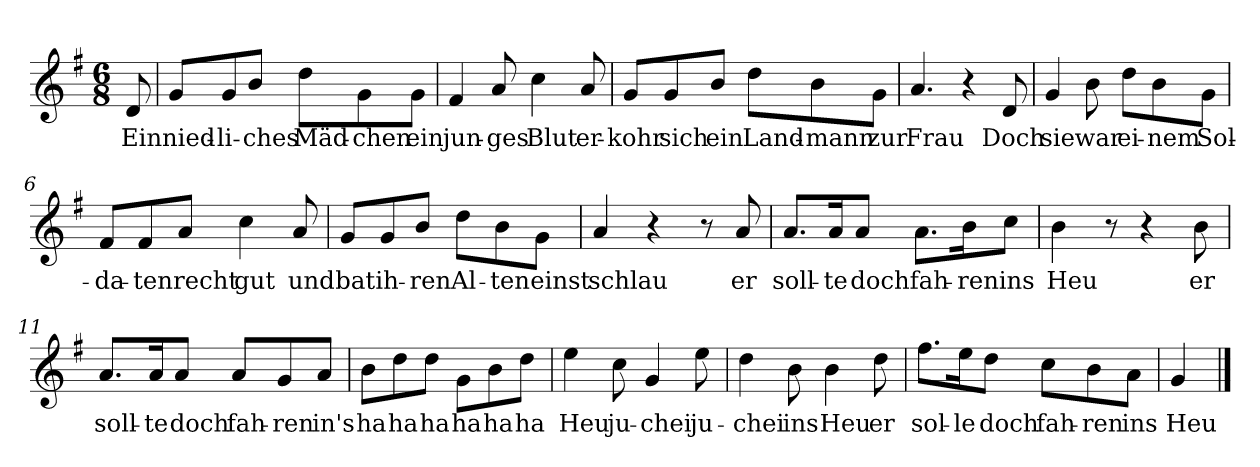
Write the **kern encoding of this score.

**kern	**text
*part1	*part1
*staff1	*staff1
*clefG2	*
*k[f#]	*
*G:	*
*M6/8	*
*MM120	*
=	=
8d	Ein
=1	=1
8g/L	nied-
8g/	-li-
8b/J	-ches
8dd\L	Mäd-
8g\	-chen
8g\J	ein
=2	=2
4f#	jun-
8a	-ges
4cc	Blut
8a	er-
=3	=3
8g/L	-kohr
8g/	sich
8b/J	ein
8dd\L	Land-
8b\	-mann
8g\J	zur
=4	=4
4.a	Frau
4r	.
8d	Doch
=5	=5
4g	sie
8b	war
8dd\L	ei-
8b\	-nem
8g\J	Sol-
=6	=6
8f#/L	-da-
8f#/	-ten
8a/J	recht
4cc	gut
8a	und
=7	=7
8g/L	bat
8g/	ih-
8b/J	-ren
8dd\L	Al-
8b\	-ten
8g\J	einst
=8	=8
4a	schlau
4r	.
8r	.
8a	er
=9	=9
8.a/L	soll-
16a/K	-te
8a/J	doch
8.a\L	fah-
16b\K	-ren
8cc\J	ins
=10	=10
4b	Heu
8r	.
4r	.
8b	er
=11	=11
8.a/L	soll-
16a/K	-te
8a/J	doch
8a/L	fah-
8g/	-ren
8a/J	in's
=12	=12
8b\L	ha
8dd\	ha
8dd\J	ha
8g\L	ha
8b\	ha
8dd\J	ha
=13	=13
4ee	Heu
8cc	ju-
4g	-chei
8ee	ju-
=14	=14
4dd	-chei
8b	ins
4b	Heu
8dd	er
=15	=15
8.ff#\L	sol-
16ee\K	-le
8dd\J	doch
8cc\L	fah-
8b\	-ren
8a\J	ins
=16	=16
4g	Heu
==	==
*-	*-
